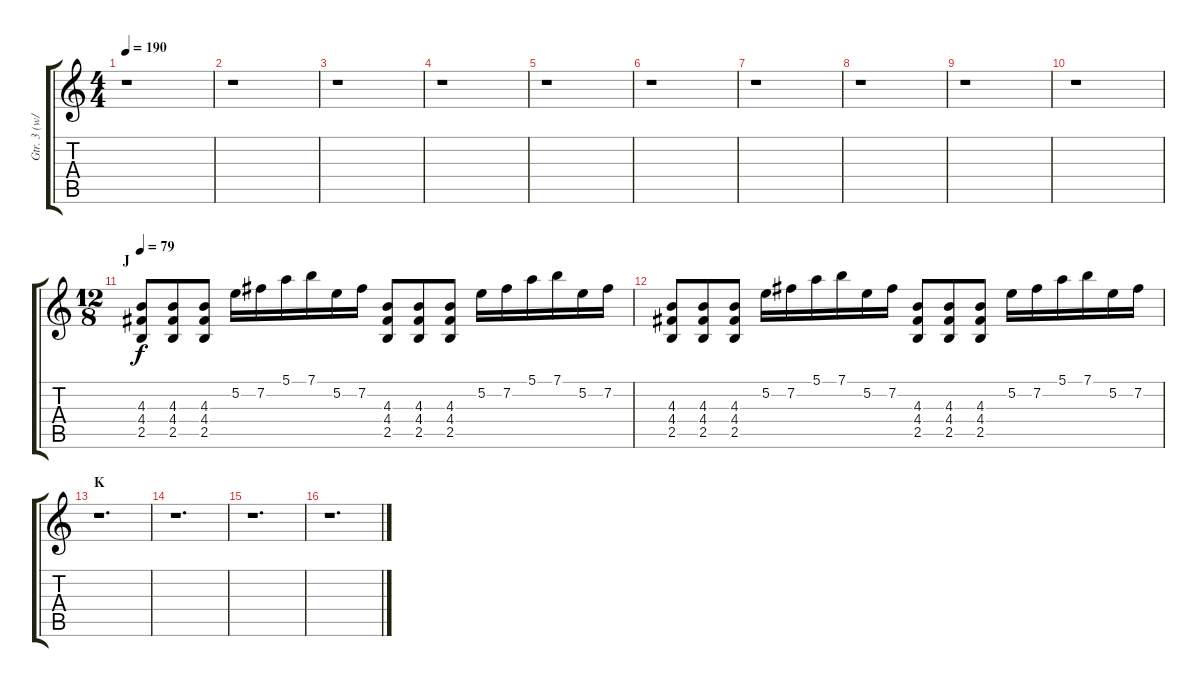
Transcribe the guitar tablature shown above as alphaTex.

\track ("Gtr. 3 (w/octavia)" "Gtr. 3 (w/") {instrument distortionguitar}
\staff {score tabs}
\tuning (E4 B3 G3 D3 A2 E2) {hide}
\ts (4 4)
\tempo 190
\clef g2
\ks c
r.1{dy f} |
r.1 |
r.1 |
r.1 |
r.1 |
r.1 |
r.1 |
r.1 |
r.1 |
r.1 |
\ts (12 8)
\section ("" "J")
\tempo 79
(4.3 4.4 2.5).8 (4.3 4.4 2.5).8 (4.3 4.4 2.5).8 5.2.16 7.2.16 5.1.16 7.1.16 5.2.16 7.2.16 (4.3 4.4 2.5).8 (4.3 4.4 2.5).8 (4.3 4.4 2.5).8 5.2.16 7.2.16 5.1.16 7.1.16 5.2.16 7.2.16 |
(4.3 4.4 2.5).8 (4.3 4.4 2.5).8 (4.3 4.4 2.5).8 5.2.16 7.2.16 5.1.16 7.1.16 5.2.16 7.2.16 (4.3 4.4 2.5).8 (4.3 4.4 2.5).8 (4.3 4.4 2.5).8 5.2.16 7.2.16 5.1.16 7.1.16 5.2.16 7.2.16 |
\section ("" "K")
r.1{d} |
r.1{d} |
r.1{d} |
r.1{d}
